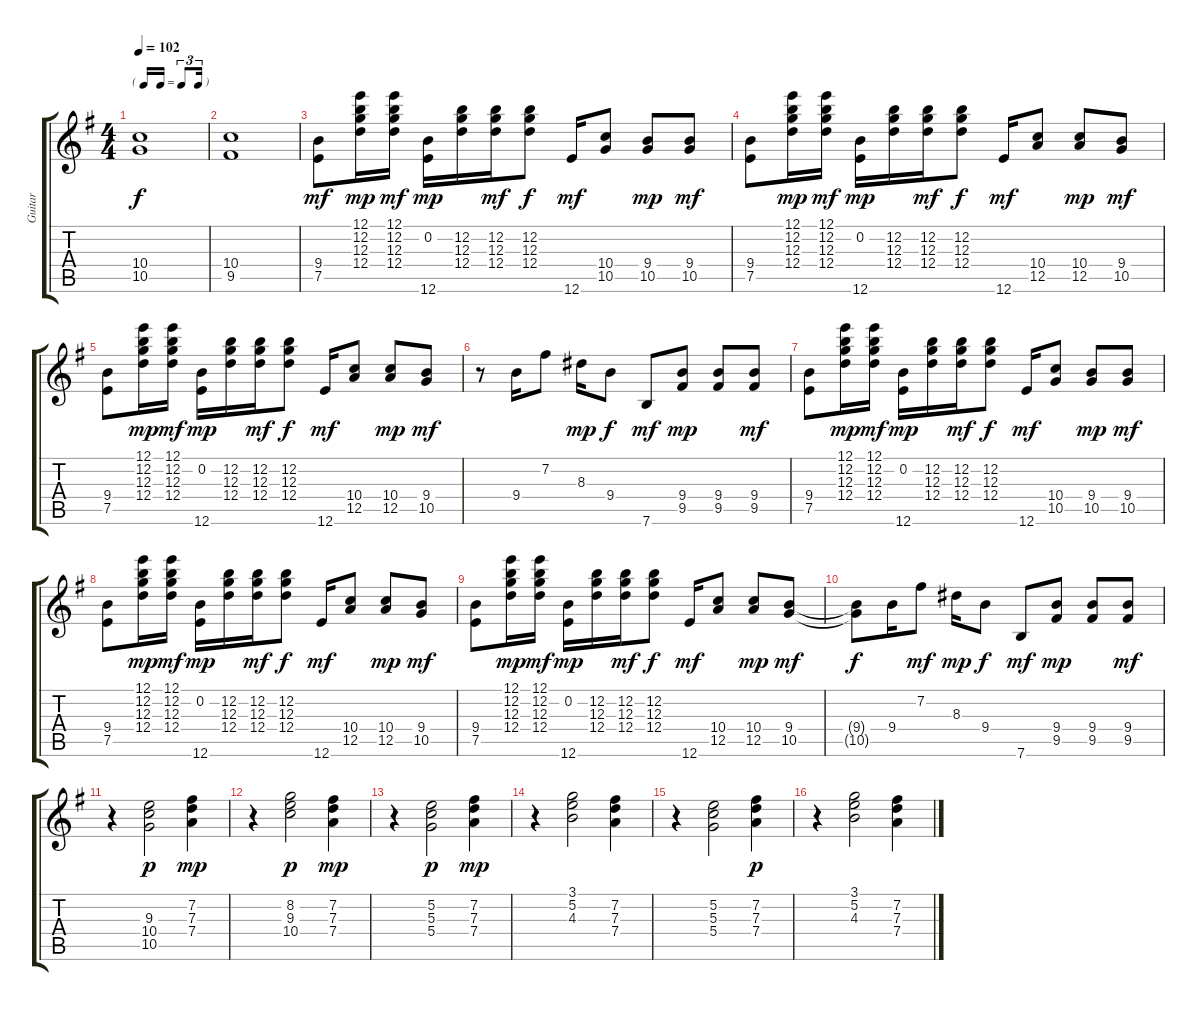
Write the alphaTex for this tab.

\track ("Guitar" "Guitar") {instrument electricguitarclean}
\staff {score tabs}
\tuning (E4 B3 G3 D3 A2 E2) {hide}
\ts (4 4)
\tf triplet16th
\tempo 102
\clef g2
\ks g
(10.4 10.5).1{dy f} |
(10.4 9.5).1 |
(9.4 7.5).8{dy mf} (12.1 12.2 12.3 12.4).16{dy mp} (12.1 12.2 12.3 12.4).16{dy mf} (0.2 12.6).16{dy mp} (12.2 12.3 12.4).16 (12.2 12.3 12.4).16{dy mf} (12.2 12.3 12.4).8{dy f} 12.6.16{dy mf} (10.4 10.5).8 (9.4 10.5).8{dy mp} (9.4 10.5).8{dy mf} |
(9.4 7.5).8 (12.1 12.2 12.3 12.4).16{dy mp} (12.1 12.2 12.3 12.4).16{dy mf} (0.2 12.6).16{dy mp} (12.2 12.3 12.4).16 (12.2 12.3 12.4).16{dy mf} (12.2 12.3 12.4).8{dy f} 12.6.16{dy mf} (10.4 12.5).8 (10.4 12.5).8{dy mp} (9.4 10.5).8{dy mf} |
(9.4 7.5).8 (12.1 12.2 12.3 12.4).16{dy mp} (12.1 12.2 12.3 12.4).16{dy mf} (0.2 12.6).16{dy mp} (12.2 12.3 12.4).16 (12.2 12.3 12.4).16{dy mf} (12.2 12.3 12.4).8{dy f} 12.6.16{dy mf} (10.4 12.5).8 (10.4 12.5).8{dy mp} (9.4 10.5).8{dy mf} |
r.8 9.4.16 7.2.8 8.3.16{dy mp} 9.4.8{dy f} 7.6.8{dy mf} (9.4 9.5).8{dy mp} (9.4 9.5).8 (9.4 9.5).8{dy mf} |
(9.4 7.5).8 (12.1 12.2 12.3 12.4).16{dy mp} (12.1 12.2 12.3 12.4).16{dy mf} (0.2 12.6).16{dy mp} (12.2 12.3 12.4).16 (12.2 12.3 12.4).16{dy mf} (12.2 12.3 12.4).8{dy f} 12.6.16{dy mf} (10.4 10.5).8 (9.4 10.5).8{dy mp} (9.4 10.5).8{dy mf} |
(9.4 7.5).8 (12.1 12.2 12.3 12.4).16{dy mp} (12.1 12.2 12.3 12.4).16{dy mf} (0.2 12.6).16{dy mp} (12.2 12.3 12.4).16 (12.2 12.3 12.4).16{dy mf} (12.2 12.3 12.4).8{dy f} 12.6.16{dy mf} (10.4 12.5).8 (10.4 12.5).8{dy mp} (9.4 10.5).8{dy mf} |
(9.4 7.5).8 (12.1 12.2 12.3 12.4).16{dy mp} (12.1 12.2 12.3 12.4).16{dy mf} (0.2 12.6).16{dy mp} (12.2 12.3 12.4).16 (12.2 12.3 12.4).16{dy mf} (12.2 12.3 12.4).8{dy f} 12.6.16{dy mf} (10.4 12.5).8 (10.4 12.5).8{dy mp} (9.4 10.5).8{dy mf} |
(9.4{t} 10.5{t}).8{dy f} 9.4.16 7.2.8{dy mf} 8.3.16{dy mp} 9.4.8{dy f} 7.6.8{dy mf} (9.4 9.5).8{dy mp} (9.4 9.5).8 (9.4 9.5).8{dy mf} |
r.4 (9.3 10.4 10.5).2{dy p} (7.2 7.3 7.4).4{dy mp} |
r.4 (8.2 9.3 10.4).2{dy p} (7.2 7.3 7.4).4{dy mp} |
r.4 (5.2 5.3 5.4).2{dy p} (7.2 7.3 7.4).4{dy mp} |
r.4 (3.1 5.2 4.3).2 (7.2 7.3 7.4).4 |
r.4 (5.2 5.3 5.4).2 (7.2 7.3 7.4).4{dy p} |
r.4 (3.1 5.2 4.3).2 (7.2 7.3 7.4).4
